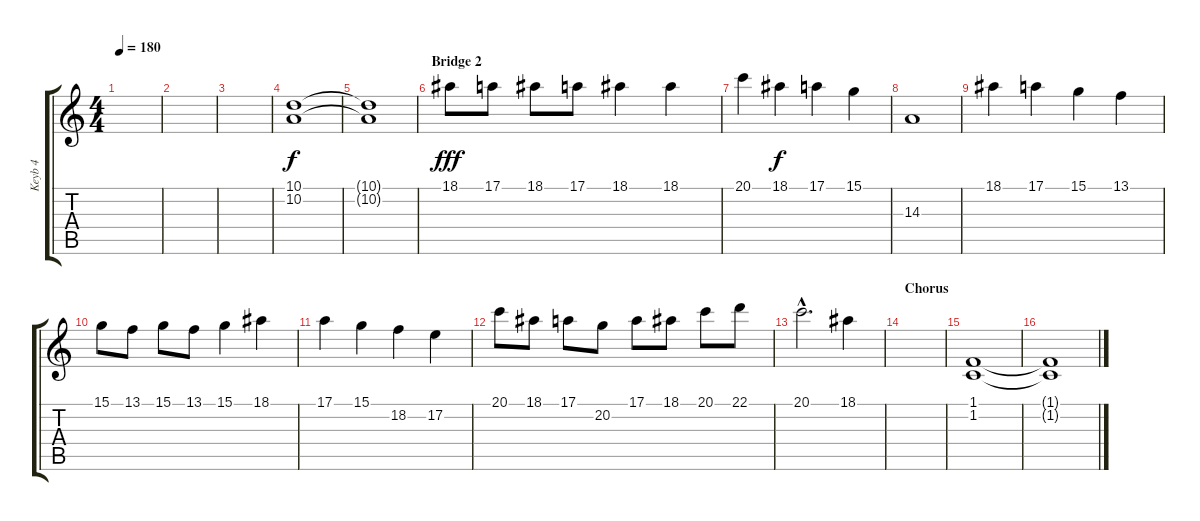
\track ("Keyb 4" "Keyb 4") {instrument stringensemble1}
\staff {score tabs}
\tuning (E4 B3 G3 D3 A2 E2) {hide}
\ts (4 4)
\tempo 180
\clef g2
\ks c
|
|
|
(10.1 10.2).1 |
(10.1{t} 10.2{t}).1 |
\section ("" "Bridge 2")
18.1.8{dy fff} 17.1.8 18.1.8 17.1.8 18.1.4 18.1.4 |
20.1.4 18.1.4{dy f} 17.1.4 15.1.4 |
14.3.1 |
18.1.4 17.1.4 15.1.4 13.1.4 |
15.1.8 13.1.8 15.1.8 13.1.8 15.1.4 18.1.4 |
17.1.4 15.1.4 18.2.4 17.2.4 |
20.1.8 18.1.8 17.1.8 20.2.8 17.1.8 18.1.8 20.1.8 22.1.8 |
20.1{hac}.2{d} 18.1.4 |
\section ("" "Chorus")
|
(1.1 1.2).1 |
(1.1{t} 1.2{t}).1
